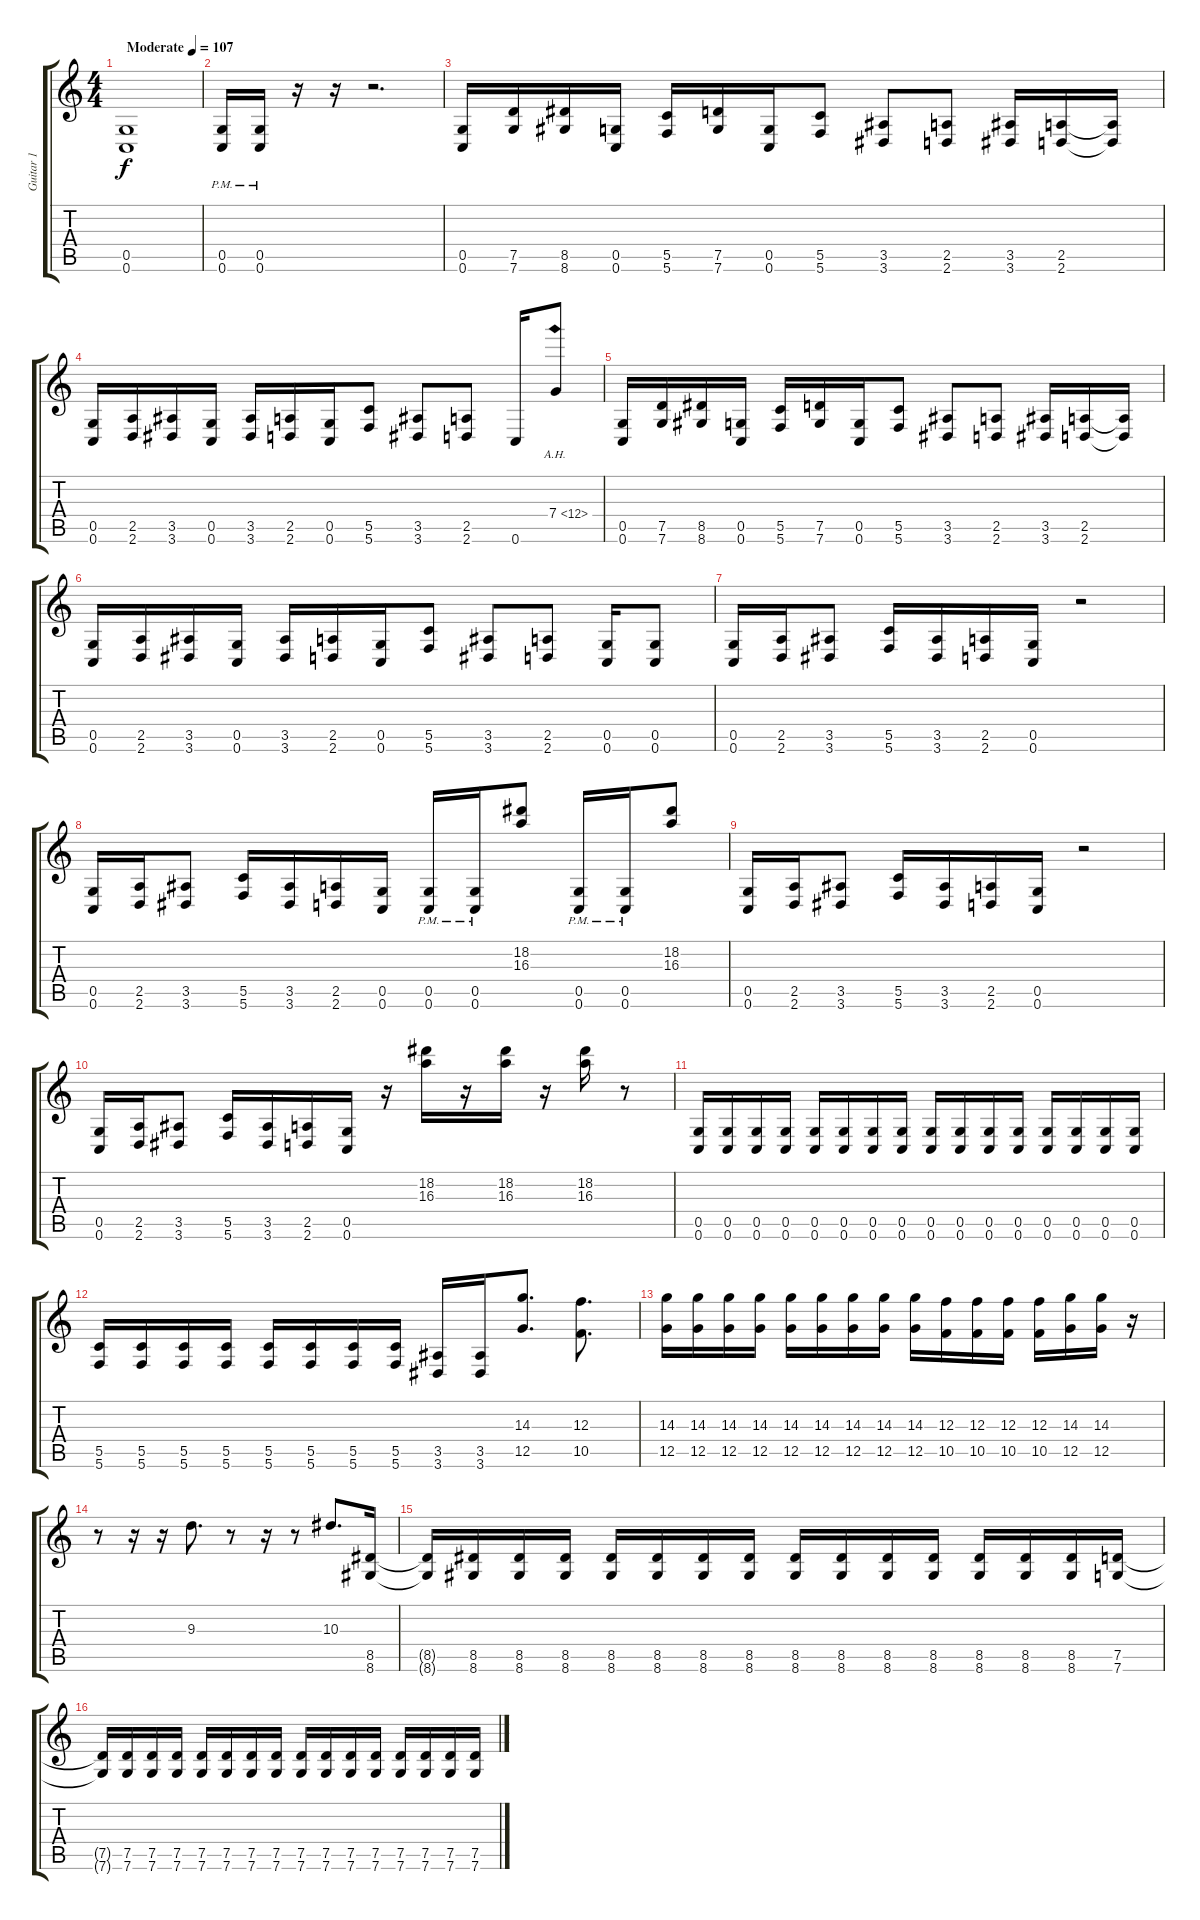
\track ("Guitar 1" "Guitar 1") {instrument distortionguitar}
\staff {score tabs}
\tuning (D4 A3 F3 C3 G2 C2) {hide}
\ts (4 4)
\tempo (107 "Moderate")
\clef g2
\ks c
(0.5 0.6).1{dy f instrument distortionguitar} |
(0.5{pm} 0.6{pm}).16 (0.5{pm} 0.6{pm}).16 r.16 r.16 r.2{d} |
(0.5 0.6).16 (7.5 7.6).16 (8.5 8.6).16 (0.5 0.6).16 (5.5 5.6).16 (7.5 7.6).16 (0.5 0.6).16 (5.5 5.6).8 (3.5 3.6).8 (2.5 2.6).8 (3.5 3.6).16 (2.5 2.6).16 (2.5{t} 2.6{t}).16 |
(0.5 0.6).16 (2.5 2.6).16 (3.5 3.6).16 (0.5 0.6).16 (3.5 3.6).16 (2.5 2.6).16 (0.5 0.6).16 (5.5 5.6).8 (3.5 3.6).8 (2.5 2.6).8 0.6.16 7.4{ah 5}.8 |
(0.5 0.6).16 (7.5 7.6).16 (8.5 8.6).16 (0.5 0.6).16 (5.5 5.6).16 (7.5 7.6).16 (0.5 0.6).16 (5.5 5.6).8 (3.5 3.6).8 (2.5 2.6).8 (3.5 3.6).16 (2.5 2.6).16 (2.5{t} 2.6{t}).16 |
(0.5 0.6).16 (2.5 2.6).16 (3.5 3.6).16 (0.5 0.6).16 (3.5 3.6).16 (2.5 2.6).16 (0.5 0.6).16 (5.5 5.6).8 (3.5 3.6).8 (2.5 2.6).8 (0.5 0.6).16 (0.5 0.6).8 |
(0.5 0.6).16 (2.5 2.6).16 (3.5 3.6).8 (5.5 5.6).16 (3.5 3.6).16 (2.5 2.6).16 (0.5 0.6).16 r.2 |
(0.5 0.6).16 (2.5 2.6).16 (3.5 3.6).8 (5.5 5.6).16 (3.5 3.6).16 (2.5 2.6).16 (0.5 0.6).16 (0.5{pm} 0.6{pm}).16 (0.5{pm} 0.6{pm}).16 (18.2 16.3).8 (0.5{pm} 0.6{pm}).16 (0.5{pm} 0.6{pm}).16 (18.2 16.3).8 |
(0.5 0.6).16 (2.5 2.6).16 (3.5 3.6).8 (5.5 5.6).16 (3.5 3.6).16 (2.5 2.6).16 (0.5 0.6).16 r.2 |
(0.5 0.6).16 (2.5 2.6).16 (3.5 3.6).8 (5.5 5.6).16 (3.5 3.6).16 (2.5 2.6).16 (0.5 0.6).16 r.16 (18.2 16.3).16 r.16 (18.2 16.3).16 r.16 (18.2 16.3).16 r.8 |
(0.5 0.6).16 (0.5 0.6).16 (0.5 0.6).16 (0.5 0.6).16 (0.5 0.6).16 (0.5 0.6).16 (0.5 0.6).16 (0.5 0.6).16 (0.5 0.6).16 (0.5 0.6).16 (0.5 0.6).16 (0.5 0.6).16 (0.5 0.6).16 (0.5 0.6).16 (0.5 0.6).16 (0.5 0.6).16 |
(5.5 5.6).16 (5.5 5.6).16 (5.5 5.6).16 (5.5 5.6).16 (5.5 5.6).16 (5.5 5.6).16 (5.5 5.6).16 (5.5 5.6).16 (3.5 3.6).16 (3.5 3.6).16 (14.3 12.5).8{d} (12.3 10.5).8{d} |
(14.3 12.5).16 (14.3 12.5).16 (14.3 12.5).16 (14.3 12.5).16 (14.3 12.5).16 (14.3 12.5).16 (14.3 12.5).16 (14.3 12.5).16 (14.3 12.5).16 (12.3 10.5).16 (12.3 10.5).16 (12.3 10.5).16 (12.3 10.5).16 (14.3 12.5).16 (14.3 12.5).16 r.16 |
r.8 r.16 r.16 9.3.8{d} r.8 r.16 r.8 10.3.8{d} (8.5 8.6).16 |
(8.5{t} 8.6{t}).16 (8.5 8.6).16 (8.5 8.6).16 (8.5 8.6).16 (8.5 8.6).16 (8.5 8.6).16 (8.5 8.6).16 (8.5 8.6).16 (8.5 8.6).16 (8.5 8.6).16 (8.5 8.6).16 (8.5 8.6).16 (8.5 8.6).16 (8.5 8.6).16 (8.5 8.6).16 (7.5 7.6).16 |
(7.5{t} 7.6{t}).16 (7.5 7.6).16 (7.5 7.6).16 (7.5 7.6).16 (7.5 7.6).16 (7.5 7.6).16 (7.5 7.6).16 (7.5 7.6).16 (7.5 7.6).16 (7.5 7.6).16 (7.5 7.6).16 (7.5 7.6).16 (7.5 7.6).16 (7.5 7.6).16 (7.5 7.6).16 (7.5 7.6).16
